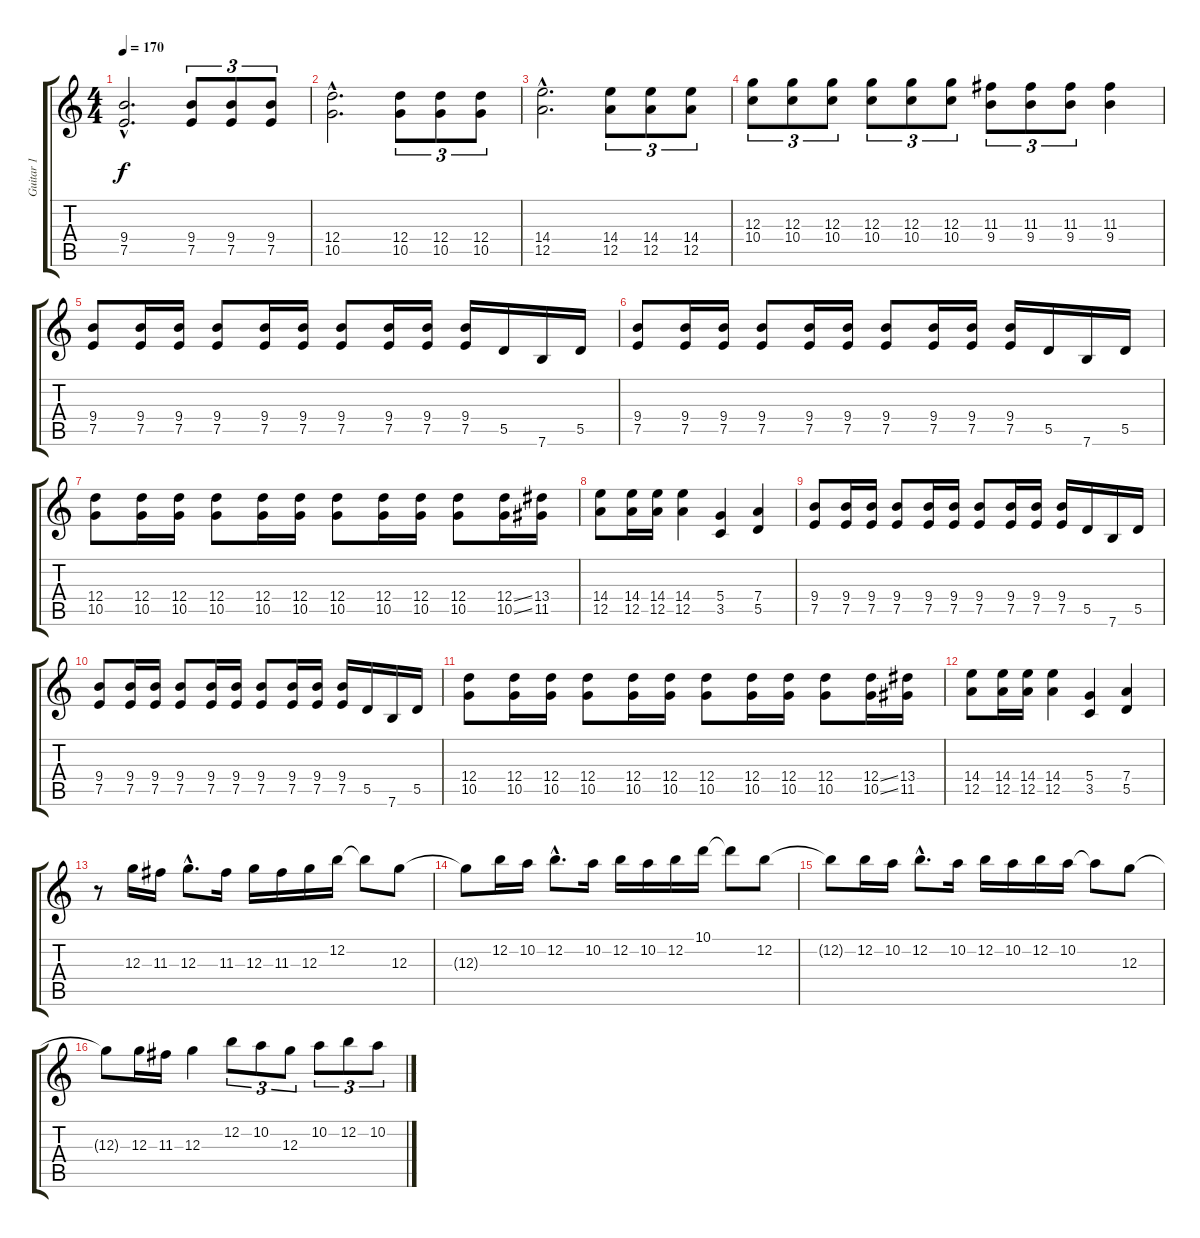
\track ("Guitar 1" "Guitar 1") {instrument distortionguitar}
\staff {score tabs}
\tuning (E4 B3 G3 D3 A2 E2) {hide}
\ts (4 4)
\tempo 170
\clef g2
\ks c
(9.4{hac} 7.5{hac}).2{d dy f} (9.4 7.5).8{tu (3 2)} (9.4 7.5).8{tu (3 2)} (9.4 7.5).8{tu (3 2)} |
(12.4{hac} 10.5{hac}).2{d} (12.4 10.5).8{tu (3 2)} (12.4 10.5).8{tu (3 2)} (12.4 10.5).8{tu (3 2)} |
(14.4{hac} 12.5{hac}).2{d} (14.4 12.5).8{tu (3 2)} (14.4 12.5).8{tu (3 2)} (14.4 12.5).8{tu (3 2)} |
(12.3 10.4).8{tu (3 2)} (12.3 10.4).8{tu (3 2)} (12.3 10.4).8{tu (3 2)} (12.3 10.4).8{tu (3 2)} (12.3 10.4).8{tu (3 2)} (12.3 10.4).8{tu (3 2)} (11.3 9.4).8{tu (3 2)} (11.3 9.4).8{tu (3 2)} (11.3 9.4).8{tu (3 2)} (11.3 9.4).4 |
(9.4 7.5).8 (9.4 7.5).16 (9.4 7.5).16 (9.4 7.5).8 (9.4 7.5).16 (9.4 7.5).16 (9.4 7.5).8 (9.4 7.5).16 (9.4 7.5).16 (9.4 7.5).16 5.5.16 7.6.16 5.5.16 |
(9.4 7.5).8 (9.4 7.5).16 (9.4 7.5).16 (9.4 7.5).8 (9.4 7.5).16 (9.4 7.5).16 (9.4 7.5).8 (9.4 7.5).16 (9.4 7.5).16 (9.4 7.5).16 5.5.16 7.6.16 5.5.16 |
(12.4 10.5).8 (12.4 10.5).16 (12.4 10.5).16 (12.4 10.5).8 (12.4 10.5).16 (12.4 10.5).16 (12.4 10.5).8 (12.4 10.5).16 (12.4 10.5).16 (12.4 10.5).8 (12.4{ss} 10.5{ss}).16 (13.4 11.5).16 |
(14.4 12.5).8 (14.4 12.5).16 (14.4 12.5).16 (14.4 12.5).4 (5.4 3.5).4 (7.4 5.5).4 |
(9.4 7.5).8 (9.4 7.5).16 (9.4 7.5).16 (9.4 7.5).8 (9.4 7.5).16 (9.4 7.5).16 (9.4 7.5).8 (9.4 7.5).16 (9.4 7.5).16 (9.4 7.5).16 5.5.16 7.6.16 5.5.16 |
(9.4 7.5).8 (9.4 7.5).16 (9.4 7.5).16 (9.4 7.5).8 (9.4 7.5).16 (9.4 7.5).16 (9.4 7.5).8 (9.4 7.5).16 (9.4 7.5).16 (9.4 7.5).16 5.5.16 7.6.16 5.5.16 |
(12.4 10.5).8 (12.4 10.5).16 (12.4 10.5).16 (12.4 10.5).8 (12.4 10.5).16 (12.4 10.5).16 (12.4 10.5).8 (12.4 10.5).16 (12.4 10.5).16 (12.4 10.5).8 (12.4{ss} 10.5{ss}).16 (13.4 11.5).16 |
(14.4 12.5).8 (14.4 12.5).16 (14.4 12.5).16 (14.4 12.5).4 (5.4 3.5).4 (7.4 5.5).4 |
r.8 12.3.16 11.3.16 12.3{hac}.8{d} 11.3.16 12.3.16 11.3.16 12.3.16 12.2.16 12.2{t}.8 12.3.8 |
12.3{t}.8 12.2.16 10.2.16 12.2{hac}.8{d} 10.2.16 12.2.16 10.2.16 12.2.16 10.1.16 10.1{t}.8 12.2.8 |
12.2{t}.8 12.2.16 10.2.16 12.2{hac}.8{d} 10.2.16 12.2.16 10.2.16 12.2.16 10.2.16 10.2{t}.8 12.3.8 |
12.3{t}.8 12.3.16 11.3.16 12.3.4 12.2.8{tu (3 2)} 10.2.8{tu (3 2)} 12.3.8{tu (3 2)} 10.2.8{tu (3 2)} 12.2.8{tu (3 2)} 10.2.8{tu (3 2)}
